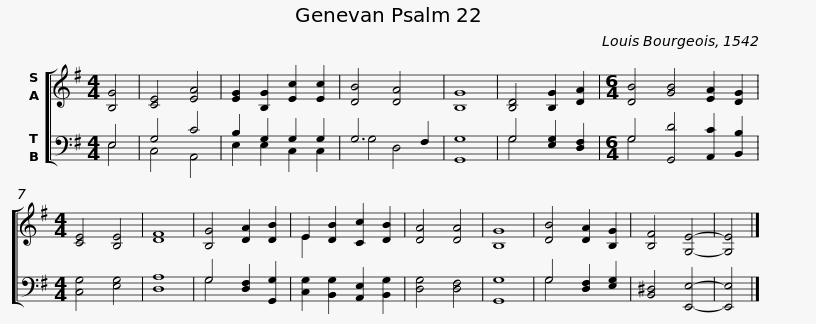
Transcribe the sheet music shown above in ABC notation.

X:1
%%score [ ( 1 2 ) ( 3 4 ) ]
L:1/8
M:4/4
I:linebreak $
K:G
V:1 treble
V:2 treble
V:3 bass
V:4 bass
V:1
 [B,G]4 | [CE]4 [EA]4 | [EG]2 [B,G]2 [Ec]2 [Ec]2 | [DB]4 [DA]4 | [B,G]8 | %5
 [B,D]4 [B,G]2 [DA]2 |[M:6/4] [DB]4 [GB]4 [EA]2 [DG]2 |[M:4/4] [CE]4 [B,E]4 | [DF]8 | [B,G]4 [DA]2 [DB]2 |$ %10
 E2 [DB]2 [Cc]2 [DB]2 | [DA]4 [DA]4 | [B,G]8 | [DB]4 [DA]2 [B,G]2 | [B,F]4 [G,E]4- | %15
 [G,E]4 |] %16
V:2
 x4 | x8 | x8 | x8 | x8 | %5
 x8 |[M:6/4] x12 |[M:4/4] x8 | x8 | x8 |$ %10
 E2 x6 | x8 | x8 | x8 | x8 | %15
 x4 |] %16
V:3
 E,4 | G,4 C4 | B,2 G,2 G,2 G,2 | G,6 F,2 | G,8 | %5
 G,4 [E,G,]2 [D,F,]2 |[M:6/4] G,4 [G,,D]4 [A,,C]2 [B,,B,]2 |[M:4/4] [C,G,]4 [E,G,]4 | [D,A,]8 | G,4 [D,F,]2 [G,,G,]2 |$ %10
 [C,G,]2 [B,,G,]2 [A,,E,]2 [B,,G,]2 | [D,G,]4 [D,F,]4 | [G,,G,]8 | G,4 [D,F,]2 [E,G,]2 | [B,,^D,]4 [E,,E,]4- | %15
 [E,,E,]4 |] %16
V:4
 E,4 | C,4 A,,4 | E,2 E,2 C,2 C,2 | G,4 D,4 | G,,8 | %5
 G,4 x4 |[M:6/4] G,4 x8 |[M:4/4] x8 | x8 | G,4 x4 |$ %10
 x8 | x8 | x8 | G,4 x4 | x8 | %15
 x4 |] %16
